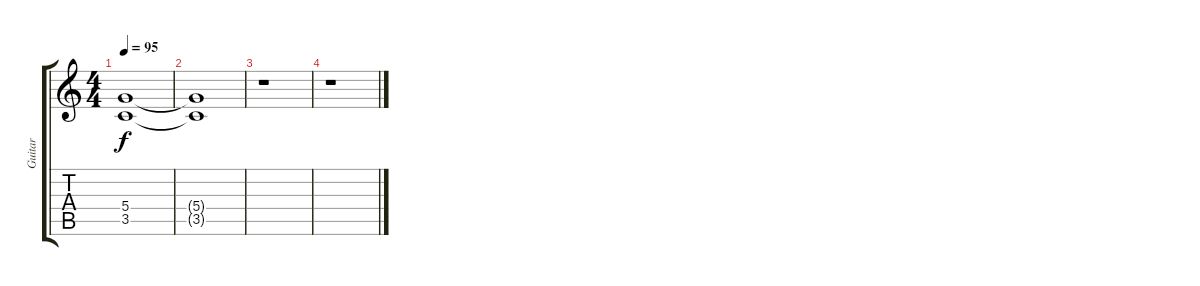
\track ("Guitar" "Guitar") {instrument electricguitarmuted}
\staff {score tabs}
\tuning (E4 B3 G3 D3 A2 E2) {hide}
\ts (4 4)
\tempo 95
\clef g2
\ks c
(5.4{t} 3.5{t}).1{dy f} |
(5.4{t} 3.5{t}).1 |
r.1 |
r.1
